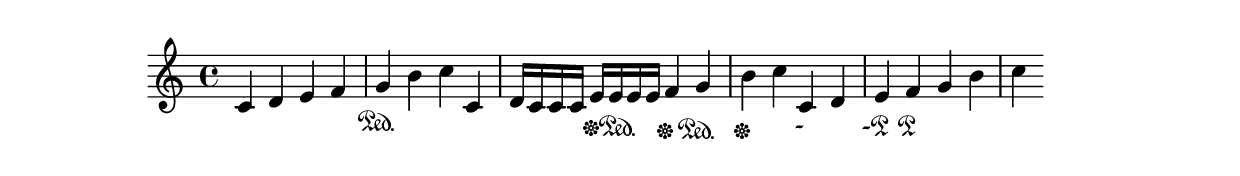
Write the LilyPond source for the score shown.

\version "2.11.51"
\header
{
  texidoc = "The standard piano pedals style comes with Ped symbols.
The pedal string can be also tuned, for example, to a shorter tilde/P variant
at the end of the melody."

}


\context Staff \relative c'{
  c4 d e f g
  \sustainOn b c
  c, d16[  c  c c]  e[ e \sustainOff \sustainOn e e ] f4 \sustainOff 
  g\sustainOn  b \sustainOff c 
  \set Staff.pedalSustainStrings = #'("-" "-P" "P")
  \override Staff.SustainPedal   #'padding = #-2
  c, \sustainOn d e \sustainOff \sustainOn f
  \sustainOff g b c
}

